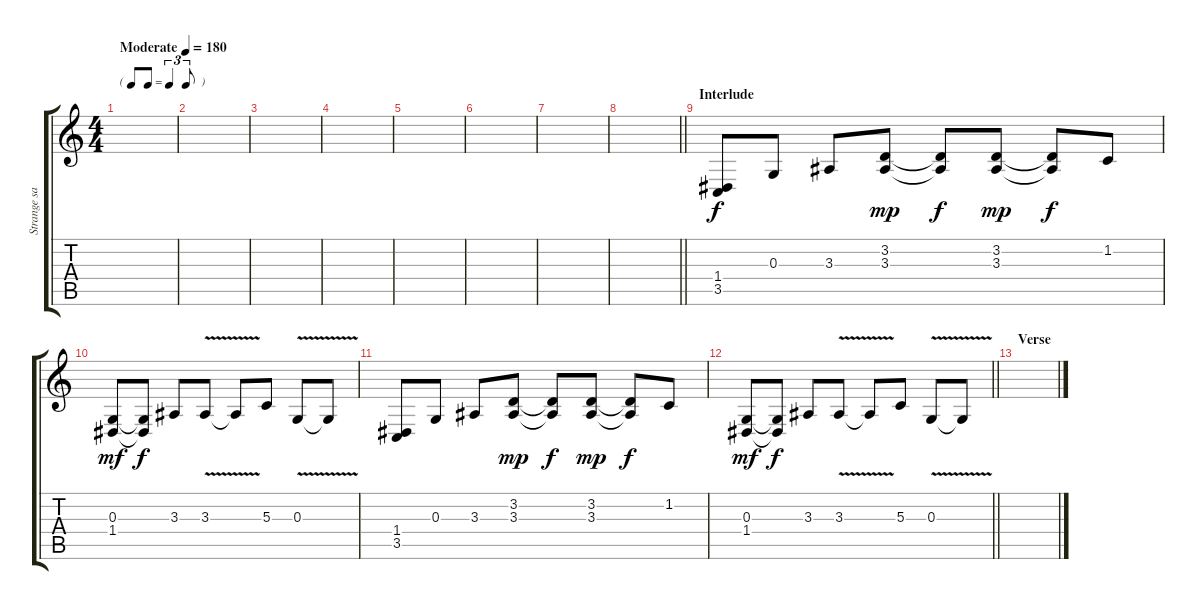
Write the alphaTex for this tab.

\track ("Strange sample" "Strange sa") {instrument tuba}
\staff {score tabs}
\tuning (E4 B3 G3 D3 A2 E2) {hide}
\ts (4 4)
\tf triplet8th
\tempo (180 "Moderate")
\clef g2
\ks c
|
|
|
|
|
|
|
\barLineRight lightlight
|
\section ("" "Interlude")
(1.4 3.5).8 0.3.8 3.3.8 (3.2 3.3).8{dy mp} (3.2{t} 3.3{t}).8{dy f} (3.2 3.3).8{dy mp} (3.2{t} 3.3{t}).8{dy f} 1.2.8 |
(0.3 1.4).8{dy mf} (0.3{t} 1.4{t}).8{dy f} 3.3.8 3.3{v}.8 3.3{t}.8 5.3.8 0.3{v}.8 0.3{t}.8 |
(1.4 3.5).8 0.3.8 3.3.8 (3.2 3.3).8{dy mp} (3.2{t} 3.3{t}).8{dy f} (3.2 3.3).8{dy mp} (3.2{t} 3.3{t}).8{dy f} 1.2.8 |
\barLineRight lightlight
(0.3 1.4).8{dy mf} (0.3{t} 1.4{t}).8{dy f} 3.3.8 3.3{v}.8 3.3{t}.8 5.3.8 0.3{v}.8 0.3{t}.8 |
\section ("" "Verse")
